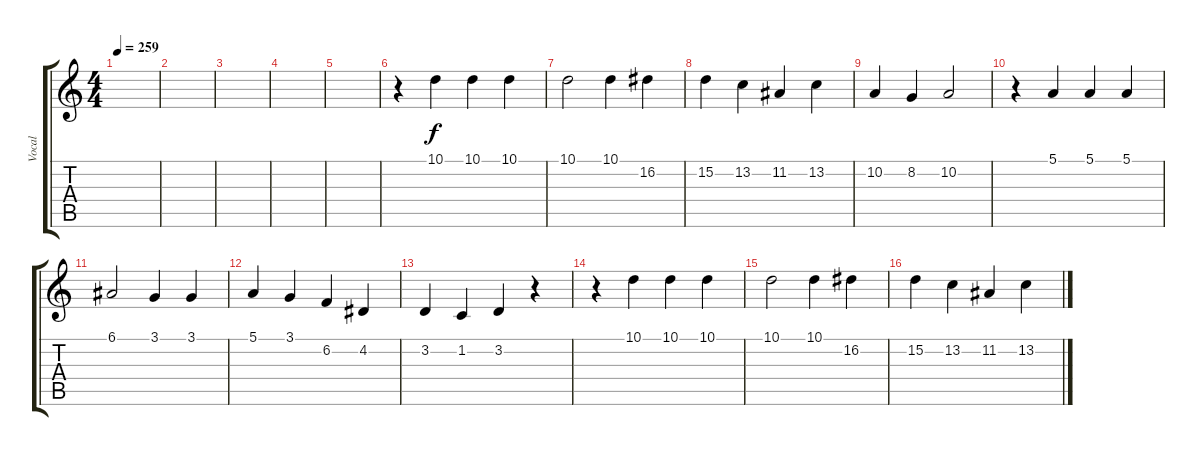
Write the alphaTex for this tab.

\track ("Vocal" "Vocal") {instrument harmonica}
\staff {score tabs}
\tuning (E4 B3 G3 D3 A2 E2) {hide}
\ts (4 4)
\tempo 259
\clef g2
\ks c
|
|
|
|
|
r.4 10.1.4 10.1.4 10.1.4 |
10.1.2 10.1.4 16.2.4 |
15.2.4 13.2.4 11.2.4 13.2.4 |
10.2.4 8.2.4 10.2.2 |
r.4 5.1.4 5.1.4 5.1.4 |
6.1.2 3.1.4 3.1.4 |
5.1.4 3.1.4 6.2.4 4.2.4 |
3.2.4 1.2.4 3.2.4 r.4 |
r.4 10.1.4 10.1.4 10.1.4 |
10.1.2 10.1.4 16.2.4 |
15.2.4 13.2.4 11.2.4 13.2.4
